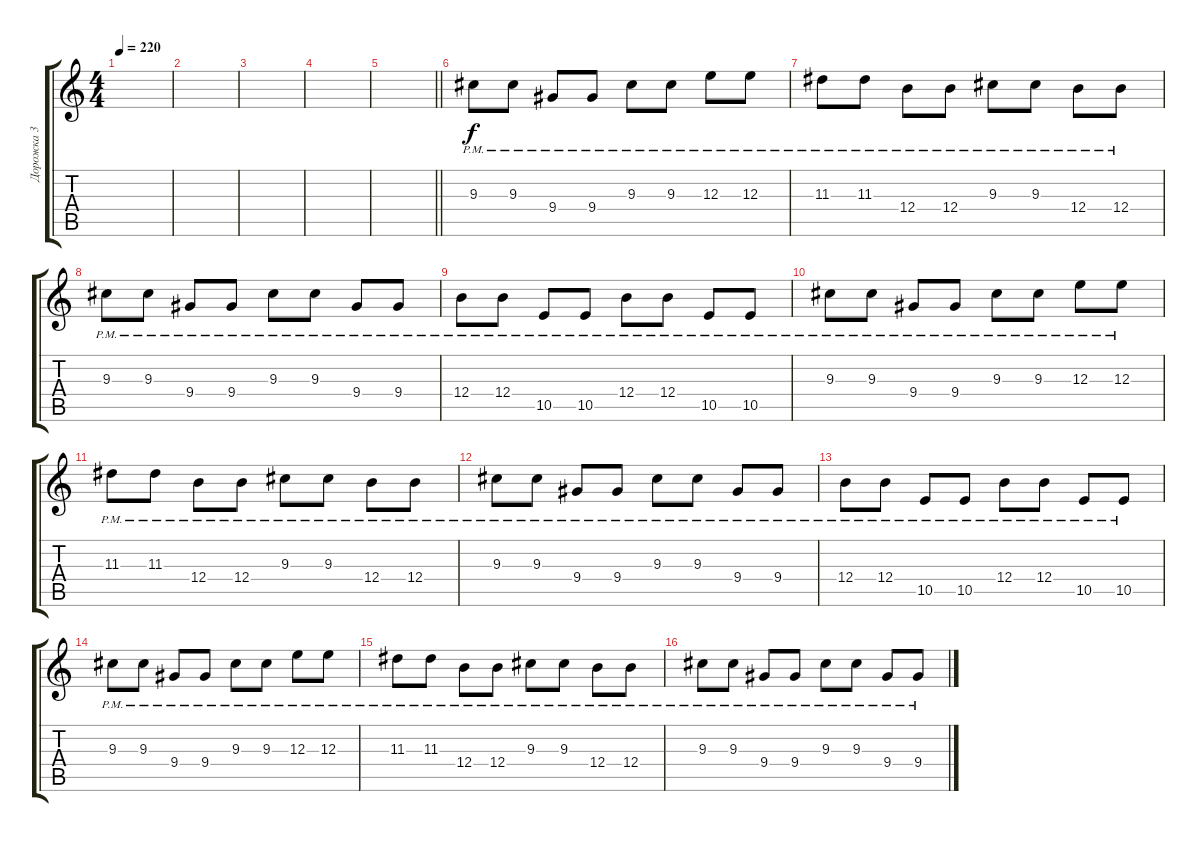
\track ("Дорожка 3" "Дорожка 3") {instrument distortionguitar}
\staff {score tabs}
\tuning (Db4 Ab3 E3 B2 Gb2 Db2) {hide}
\ts (4 4)
\tempo 220
\clef g2
\ks c
|
|
|
|
\barLineRight lightlight
|
9.3{pm}.8 9.3{pm}.8 9.4{pm}.8 9.4{pm}.8 9.3{pm}.8 9.3{pm}.8 12.3{pm}.8 12.3{pm}.8 |
11.3{pm}.8 11.3{pm}.8 12.4{pm}.8 12.4{pm}.8 9.3{pm}.8 9.3{pm}.8 12.4{pm}.8 12.4{pm}.8 |
9.3{pm}.8 9.3{pm}.8 9.4{pm}.8 9.4{pm}.8 9.3{pm}.8 9.3{pm}.8 9.4{pm}.8 9.4{pm}.8 |
12.4{pm}.8 12.4{pm}.8 10.5{pm}.8 10.5{pm}.8 12.4{pm}.8 12.4{pm}.8 10.5{pm}.8 10.5{pm}.8 |
9.3{pm}.8 9.3{pm}.8 9.4{pm}.8 9.4{pm}.8 9.3{pm}.8 9.3{pm}.8 12.3{pm}.8 12.3{pm}.8 |
11.3{pm}.8 11.3{pm}.8 12.4{pm}.8 12.4{pm}.8 9.3{pm}.8 9.3{pm}.8 12.4{pm}.8 12.4{pm}.8 |
9.3{pm}.8 9.3{pm}.8 9.4{pm}.8 9.4{pm}.8 9.3{pm}.8 9.3{pm}.8 9.4{pm}.8 9.4{pm}.8 |
12.4{pm}.8 12.4{pm}.8 10.5{pm}.8 10.5{pm}.8 12.4{pm}.8 12.4{pm}.8 10.5{pm}.8 10.5{pm}.8 |
9.3{pm}.8 9.3{pm}.8 9.4{pm}.8 9.4{pm}.8 9.3{pm}.8 9.3{pm}.8 12.3{pm}.8 12.3{pm}.8 |
11.3{pm}.8 11.3{pm}.8 12.4{pm}.8 12.4{pm}.8 9.3{pm}.8 9.3{pm}.8 12.4{pm}.8 12.4{pm}.8 |
9.3{pm}.8 9.3{pm}.8 9.4{pm}.8 9.4{pm}.8 9.3{pm}.8 9.3{pm}.8 9.4{pm}.8 9.4{pm}.8
